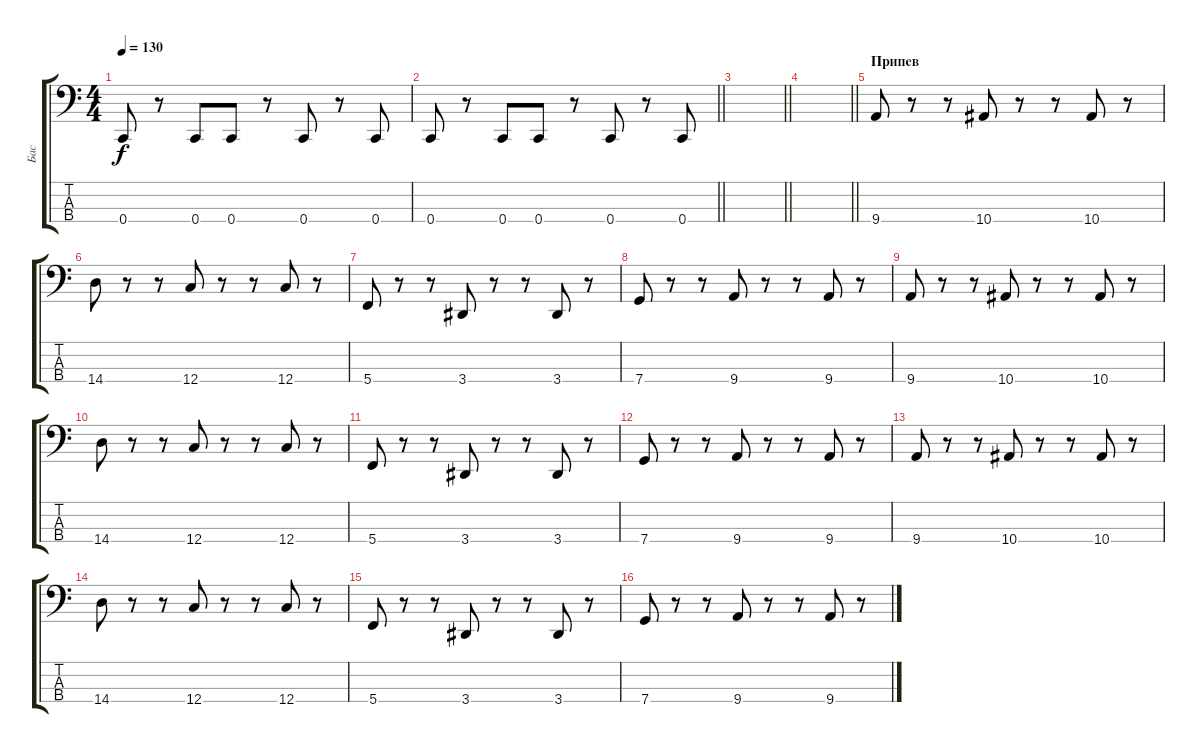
\track ("Бас" "Бас") {instrument electricbassfinger}
\staff {score tabs}
\tuning (F2 C2 G1 C1) {hide}
\ts (4 4)
\tempo 130
\clef f4
\ks c
0.4.8{dy f} r.8 0.4.8 0.4.8 r.8 0.4.8 r.8 0.4.8 |
\barLineRight lightlight
0.4.8 r.8 0.4.8 0.4.8 r.8 0.4.8 r.8 0.4.8 |
\barLineRight lightlight
|
\barLineRight lightlight
|
\section ("" "Припев")
9.4.8 r.8 r.8 10.4.8 r.8 r.8 10.4.8 r.8 |
14.4.8 r.8 r.8 12.4.8 r.8 r.8 12.4.8 r.8 |
5.4.8 r.8 r.8 3.4.8 r.8 r.8 3.4.8 r.8 |
7.4.8 r.8 r.8 9.4.8 r.8 r.8 9.4.8 r.8 |
9.4.8 r.8 r.8 10.4.8 r.8 r.8 10.4.8 r.8 |
14.4.8 r.8 r.8 12.4.8 r.8 r.8 12.4.8 r.8 |
5.4.8 r.8 r.8 3.4.8 r.8 r.8 3.4.8 r.8 |
7.4.8 r.8 r.8 9.4.8 r.8 r.8 9.4.8 r.8 |
9.4.8 r.8 r.8 10.4.8 r.8 r.8 10.4.8 r.8 |
14.4.8 r.8 r.8 12.4.8 r.8 r.8 12.4.8 r.8 |
5.4.8 r.8 r.8 3.4.8 r.8 r.8 3.4.8 r.8 |
7.4.8 r.8 r.8 9.4.8 r.8 r.8 9.4.8 r.8
